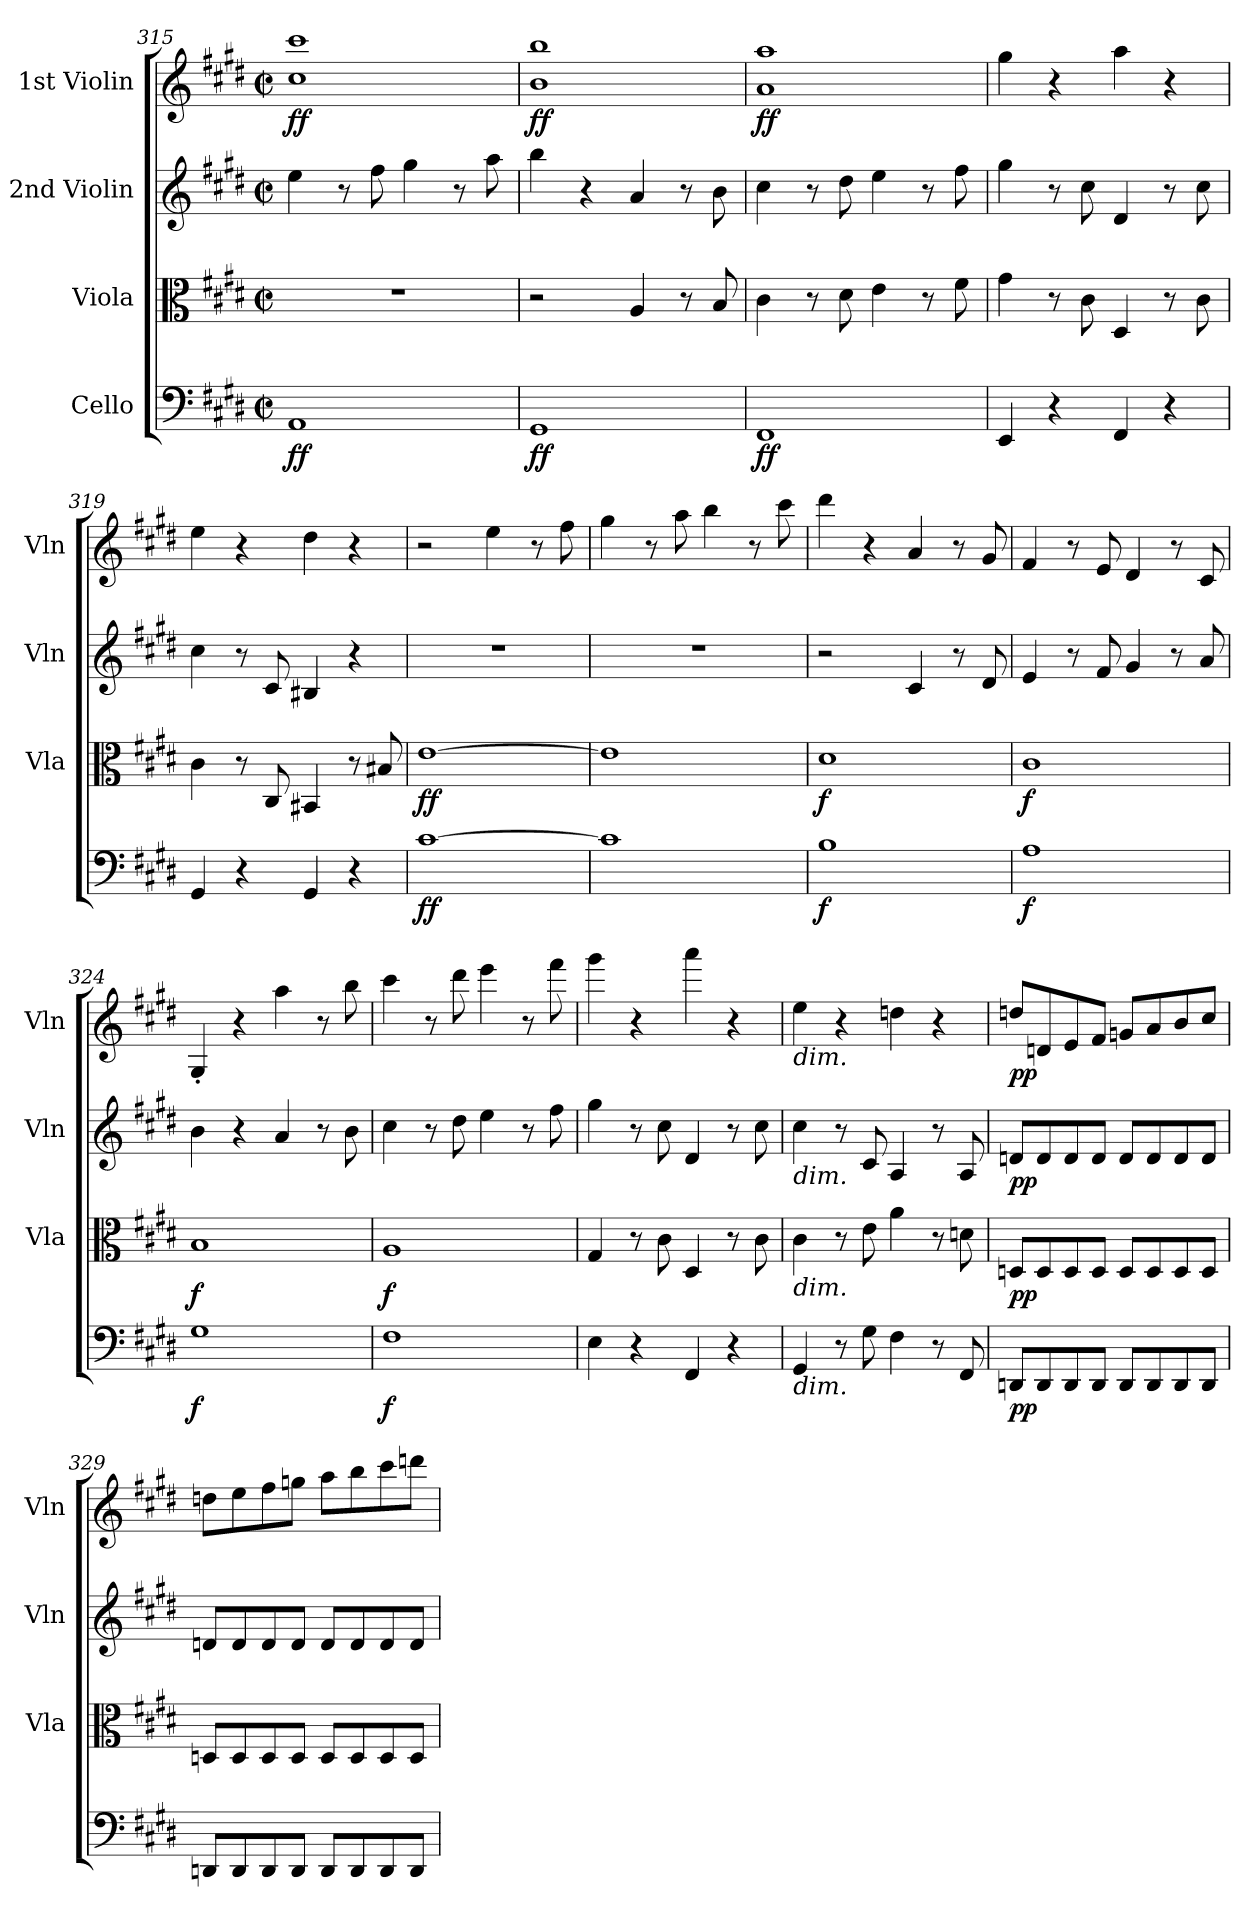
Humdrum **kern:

**kern	**dynam	**kern	**dynam	**kern	**dynam	**kern	**dynam
*part4	*part4	*part3	*part3	*part2	*part2	*part1	*part1
*staff4	*staff4	*staff3	*staff3	*staff2	*staff2	*staff1	*staff1
*I"Cello	*	*I"Viola	*	*I"2nd Violin	*	*I"1st Violin	*
*	*	*I'Vla	*	*I'Vln	*	*I'Vln	*
*clefF4	*	*clefC3	*	*clefG2	*	*clefG2	*
*k[f#c#g#d#]	*	*k[f#c#g#d#]	*	*k[f#c#g#d#]	*	*k[f#c#g#d#]	*
*c#:	*	*c#:	*	*c#:	*	*c#:	*
*M2/2	*	*M2/2	*	*M2/2	*	*M2/2	*
*met(c|)	*	*met(c|)	*	*met(c|)	*	*met(c|)	*
=315	=315	=315	=315	=315	=315	=315	=315
!	!LO:DY:b	!	!	!	!	!	!LO:DY:b
1AA	ff	1r	.	4ee\	.	1cc# 1ccc#	ff
.	.	.	.	8r	.	.	.
.	.	.	.	8ff#\	.	.	.
.	.	.	.	4gg#\	.	.	.
.	.	.	.	8r	.	.	.
.	.	.	.	8aa\	.	.	.
!!LO:LB:g=z
=316	=316	=316	=316	=316	=316	=316	=316
!	!LO:DY:b	!	!	!	!	!	!LO:DY:b
1GG#	ff	2r	.	4bb\	.	1b 1bb	ff
.	.	.	.	4r	.	.	.
.	.	4A/	.	4a/	.	.	.
.	.	8r	.	8r	.	.	.
.	.	8B/	.	8b\	.	.	.
=317	=317	=317	=317	=317	=317	=317	=317
!	!LO:DY:b	!	!	!	!	!	!LO:DY:b
1FF#	ff	4c#\	.	4cc#\	.	1a 1aa	ff
.	.	8r	.	8r	.	.	.
.	.	8d#\	.	8dd#\	.	.	.
.	.	4e\	.	4ee\	.	.	.
.	.	8r	.	8r	.	.	.
.	.	8f#\	.	8ff#\	.	.	.
=318	=318	=318	=318	=318	=318	=318	=318
4EE/	.	4g#\	.	4gg#\	.	4gg#\	.
4r	.	8r	.	8r	.	4r	.
.	.	8c#\	.	8cc#\	.	.	.
4FF#/	.	4D#/	.	4d#/	.	4aa\	.
4r	.	8r	.	8r	.	4r	.
.	.	8c#\	.	8cc#\	.	.	.
!!LO:LB:g=z
=319	=319	=319	=319	=319	=319	=319	=319
4GG#/	.	4c#\	.	4cc#\	.	4ee\	.
4r	.	8r	.	8r	.	4r	.
.	.	8C#/	.	8c#/	.	.	.
4GG#/	.	4BB#X/	.	4B#X/	.	4dd#\	.
4r	.	8r	.	4r	.	4r	.
.	.	8B#X/	.	.	.	.	.
=320	=320	=320	=320	=320	=320	=320	=320
!	!LO:DY:b	!	!LO:DY:b	!	!	!	!
[1c#	ff	[1e	ff	1r	.	2r	.
.	.	.	.	.	.	4ee\	.
.	.	.	.	.	.	8r	.
.	.	.	.	.	.	8ff#\	.
=321	=321	=321	=321	=321	=321	=321	=321
1c#]	.	1e]	.	1r	.	4gg#\	.
.	.	.	.	.	.	8r	.
.	.	.	.	.	.	8aa\	.
.	.	.	.	.	.	4bb\	.
.	.	.	.	.	.	8r	.
.	.	.	.	.	.	8ccc#\	.
=322	=322	=322	=322	=322	=322	=322	=322
!	!LO:DY:b	!	!LO:DY:b	!	!	!	!
1B	f	1d#	f	2r	.	4ddd#\	.
.	.	.	.	.	.	4r	.
.	.	.	.	4c#/	.	4a/	.
.	.	.	.	8r	.	8r	.
.	.	.	.	8d#/	.	8g#/	.
=323	=323	=323	=323	=323	=323	=323	=323
!	!LO:DY:b	!	!LO:DY:b	!	!	!	!
1A	f	1c#	f	4e/	.	4f#/	.
.	.	.	.	8r	.	8r	.
.	.	.	.	8f#/	.	8e/	.
.	.	.	.	4g#/	.	4d#/	.
.	.	.	.	8r	.	8r	.
.	.	.	.	8a/	.	8c#/	.
=324	=324	=324	=324	=324	=324	=324	=324
!	!LO:DY:b	!	!LO:DY:b	!	!	!	!
1G#	f	1B	f	4b\	.	4G#'/	.
.	.	.	.	4r	.	4r	.
.	.	.	.	4a/	.	4aa\	.
.	.	.	.	8r	.	8r	.
.	.	.	.	8b\	.	8bb\	.
!!LO:PB:g=z
=325	=325	=325	=325	=325	=325	=325	=325
!	!LO:DY:b	!	!LO:DY:b	!	!	!	!
1F#	f	1A	f	4cc#\	.	4ccc#\	.
.	.	.	.	8r	.	8r	.
.	.	.	.	8dd#\	.	8ddd#\	.
.	.	.	.	4ee\	.	4eee\	.
.	.	.	.	8r	.	8r	.
.	.	.	.	8ff#\	.	8fff#\	.
=326	=326	=326	=326	=326	=326	=326	=326
4E\	.	4G#/	.	4gg#\	.	4ggg#\	.
4r	.	8r	.	8r	.	4r	.
.	.	8c#\	.	8cc#\	.	.	.
4FF#/	.	4D#/	.	4d#/	.	4aaa\	.
4r	.	8r	.	8r	.	4r	.
.	.	8c#\	.	8cc#\	.	.	.
!!LO:LB:g=z
=327	=327	=327	=327	=327	=327	=327	=327
!	!	!	!	!	!	!LO:TX:b:i:t=dim.	!
!	!	!	!	!LO:TX:b:i:t=dim.	!	!	!
!	!	!LO:TX:b:i:t=dim.	!	!	!	!	!
!LO:TX:b:i:t=dim.	!	!	!	!	!	!	!
4GG#/	.	4c#\	.	4cc#\	.	4ee\	.
8r	.	8r	.	8r	.	4r	.
8G#\	.	8e\	.	8c#/	.	.	.
4F#\	.	4a\	.	4A/	.	4ddn\	.
8r	.	8r	.	8r	.	4r	.
8FF#/	.	8dn\	.	8A/	.	.	.
=328	=328	=328	=328	=328	=328	=328	=328
!	!LO:DY:b	!	!LO:DY:b	!	!LO:DY:b	!	!LO:DY:b
8DDn/L	pp	8Dn/L	pp	8dn/L	pp	8ddn/L	pp
8DD/	.	8D/	.	8d/	.	8dn/	.
8DD/	.	8D/	.	8d/	.	8e/	.
8DD/J	.	8D/J	.	8d/J	.	8f#/J	.
8DD/L	.	8D/L	.	8d/L	.	8gn/L	.
8DD/	.	8D/	.	8d/	.	8a/	.
8DD/	.	8D/	.	8d/	.	8b/	.
8DD/J	.	8D/J	.	8d/J	.	8cc#/J	.
=329	=329	=329	=329	=329	=329	=329	=329
8DDn/L	.	8Dn/L	.	8dn/L	.	8ddn\L	.
8DD/	.	8D/	.	8d/	.	8ee\	.
8DD/	.	8D/	.	8d/	.	8ff#\	.
8DD/J	.	8D/J	.	8d/J	.	8ggn\J	.
8DD/L	.	8D/L	.	8d/L	.	8aa\L	.
8DD/	.	8D/	.	8d/	.	8bb\	.
8DD/	.	8D/	.	8d/	.	8ccc#\	.
8DD/J	.	8D/J	.	8d/J	.	8dddn\J	.
=	=	=	=	=	=	=	=
*-	*-	*-	*-	*-	*-	*-	*-
